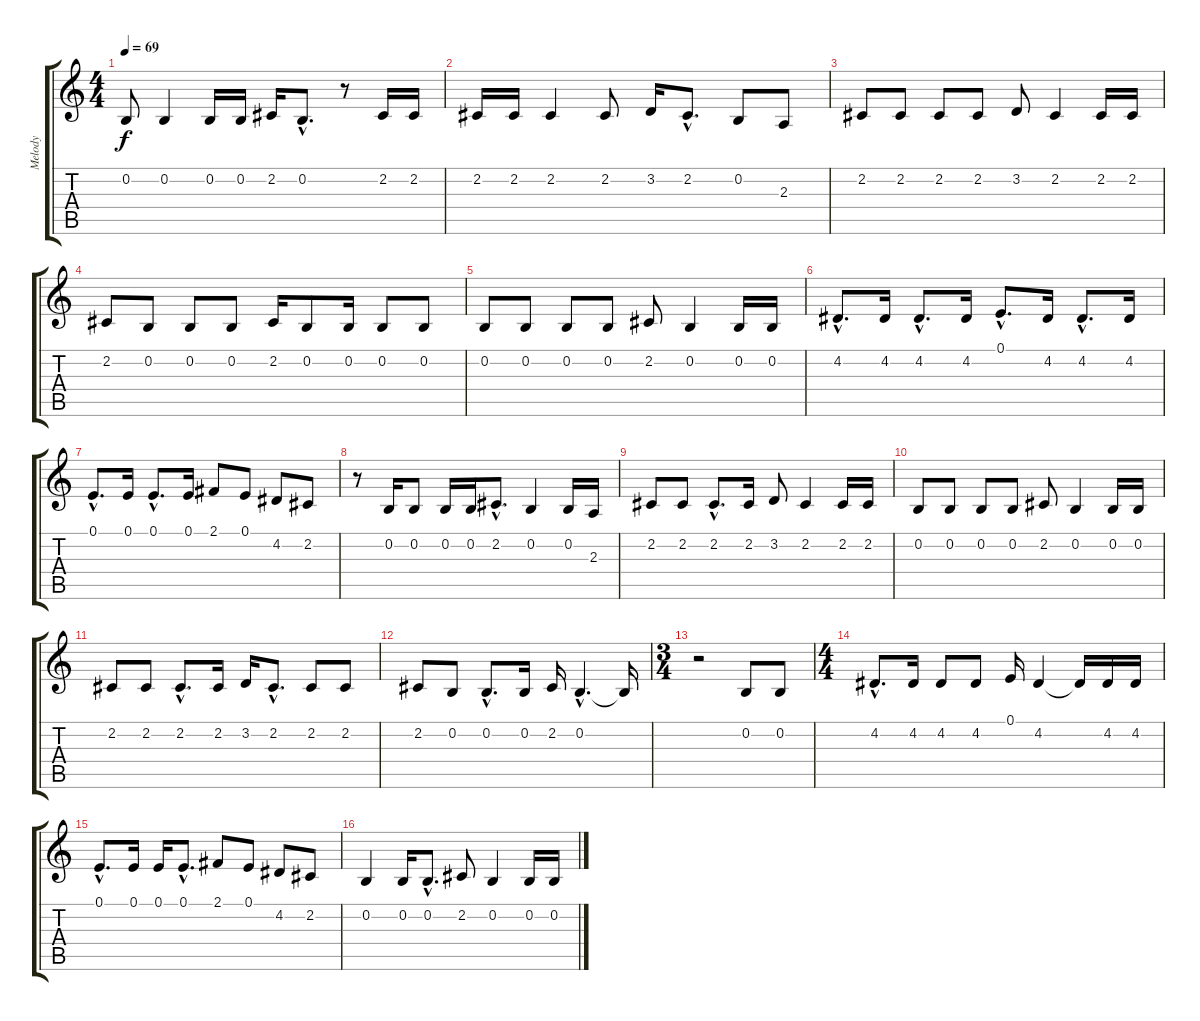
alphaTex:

\track ("Melody" "Melody") {instrument voiceoohs}
\staff {score tabs}
\tuning (E4 B3 G3 D3 A2 E2) {hide}
\ts (4 4)
\tempo 69
\clef g2
\ks c
0.2.8{dy f} 0.2.4 0.2.16 0.2.16 2.2.16 0.2{hac}.8{d} r.8 2.2.16 2.2.16 |
2.2.16 2.2.16 2.2.4 2.2.8 3.2.16 2.2{hac}.8{d} 0.2.8 2.3.8 |
2.2.8 2.2.8 2.2.8 2.2.8 3.2.8 2.2.4 2.2.16 2.2.16 |
2.2.8 0.2.8 0.2.8 0.2.8 2.2.16 0.2.8 0.2.16 0.2.8 0.2.8 |
0.2.8 0.2.8 0.2.8 0.2.8 2.2.8 0.2.4 0.2.16 0.2.16 |
4.2{hac}.8{d} 4.2.16 4.2{hac}.8{d} 4.2.16 0.1{hac}.8{d} 4.2.16 4.2{hac}.8{d} 4.2.16 |
0.1{hac}.8{d} 0.1.16 0.1{hac}.8{d} 0.1.16 2.1.8 0.1.8 4.2.8 2.2.8 |
r.8 0.2.16 0.2.8 0.2.16 0.2.16 2.2{hac}.8{d} 0.2.4 0.2.16 2.3.16 |
2.2.8 2.2.8 2.2{hac}.8{d} 2.2.16 3.2.8 2.2.4 2.2.16 2.2.16 |
0.2.8 0.2.8 0.2.8 0.2.8 2.2.8 0.2.4 0.2.16 0.2.16 |
2.2.8 2.2.8 2.2{hac}.8{d} 2.2.16 3.2.16 2.2{hac}.8{d} 2.2.8 2.2.8 |
2.2.8 0.2.8 0.2{hac}.8{d} 0.2.16 2.2.16 0.2{hac}.4{d} 0.2{t}.16 |
\ts (3 4)
r.2 0.2.8 0.2.8 |
\ts (4 4)
4.2{hac}.8{d} 4.2.16 4.2.8 4.2.8 0.1.16 4.2.4 4.2{t}.16 4.2.16 4.2.16 |
0.1{hac}.8{d} 0.1.16 0.1.16 0.1{hac}.8{d} 2.1.8 0.1.8 4.2.8 2.2.8 |
0.2.4 0.2.16 0.2{hac}.8{d} 2.2.8 0.2.4 0.2.16 0.2.16
